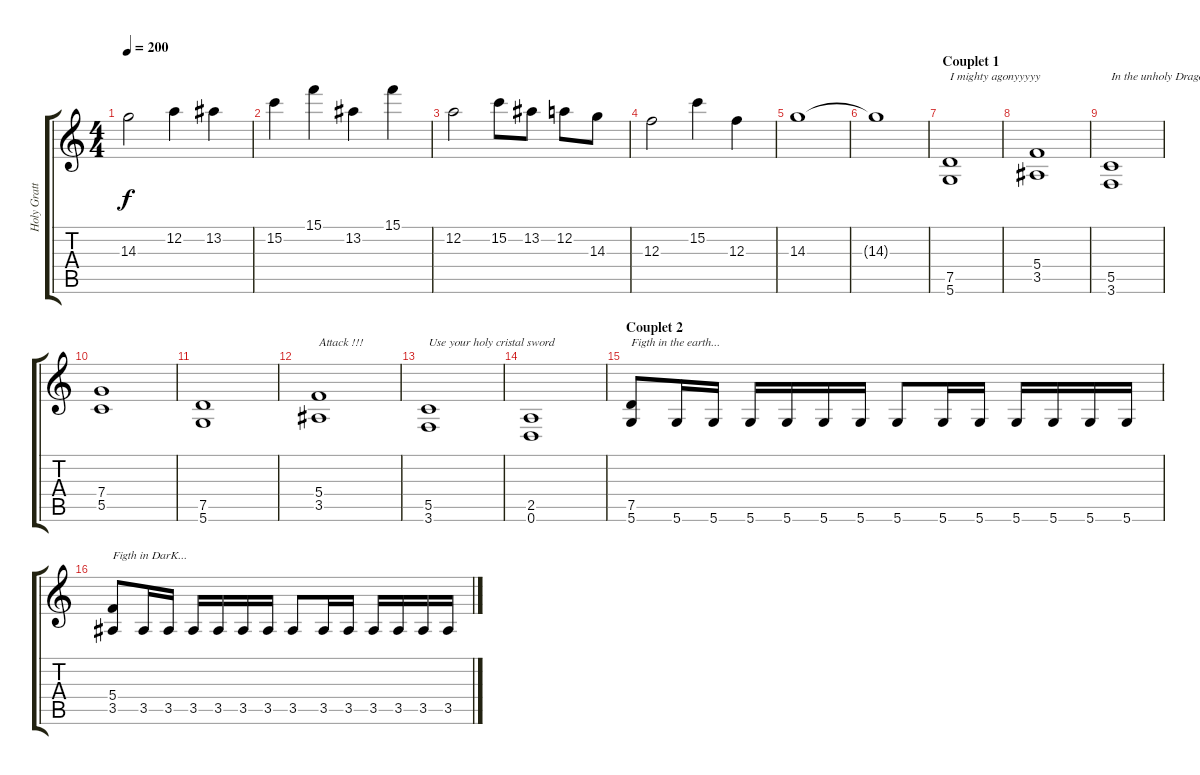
\track ("Holy Gratte 1" "Holy Gratt") {instrument distortionguitar}
\staff {score tabs}
\tuning (D4 A3 F3 C3 G2 D2) {hide}
\ts (4 4)
\tempo 200
\clef g2
\ks c
14.3.2{dy f} 12.2.4 13.2.4 |
15.2.4 15.1.4 13.2.4 15.1.4 |
12.2.2 15.2.8 13.2.8 12.2.8 14.3.8 |
12.3.2 15.2.4 12.3.4 |
14.3.1 |
14.3{t}.1 |
\section ("" "Couplet 1")
(7.5 5.6).1{txt "I mighty agonyyyyy"} |
(5.4 3.5).1 |
(5.5 3.6).1{txt "In the unholy Dragon World"} |
(7.4 5.5).1 |
(7.5 5.6).1 |
(5.4 3.5).1{txt "Attack !!!"} |
(5.5 3.6).1{txt "Use your holy cristal sword"} |
(2.5 0.6).1 |
\section ("" "Couplet 2")
(7.5 5.6).8{txt "Figth in the earth..."} 5.6.16 5.6.16 5.6.16 5.6.16 5.6.16 5.6.16 5.6.8 5.6.16 5.6.16 5.6.16 5.6.16 5.6.16 5.6.16 |
(5.4 3.5).8{txt "Figth in DarK..."} 3.5.16 3.5.16 3.5.16 3.5.16 3.5.16 3.5.16 3.5.8 3.5.16 3.5.16 3.5.16 3.5.16 3.5.16 3.5.16
